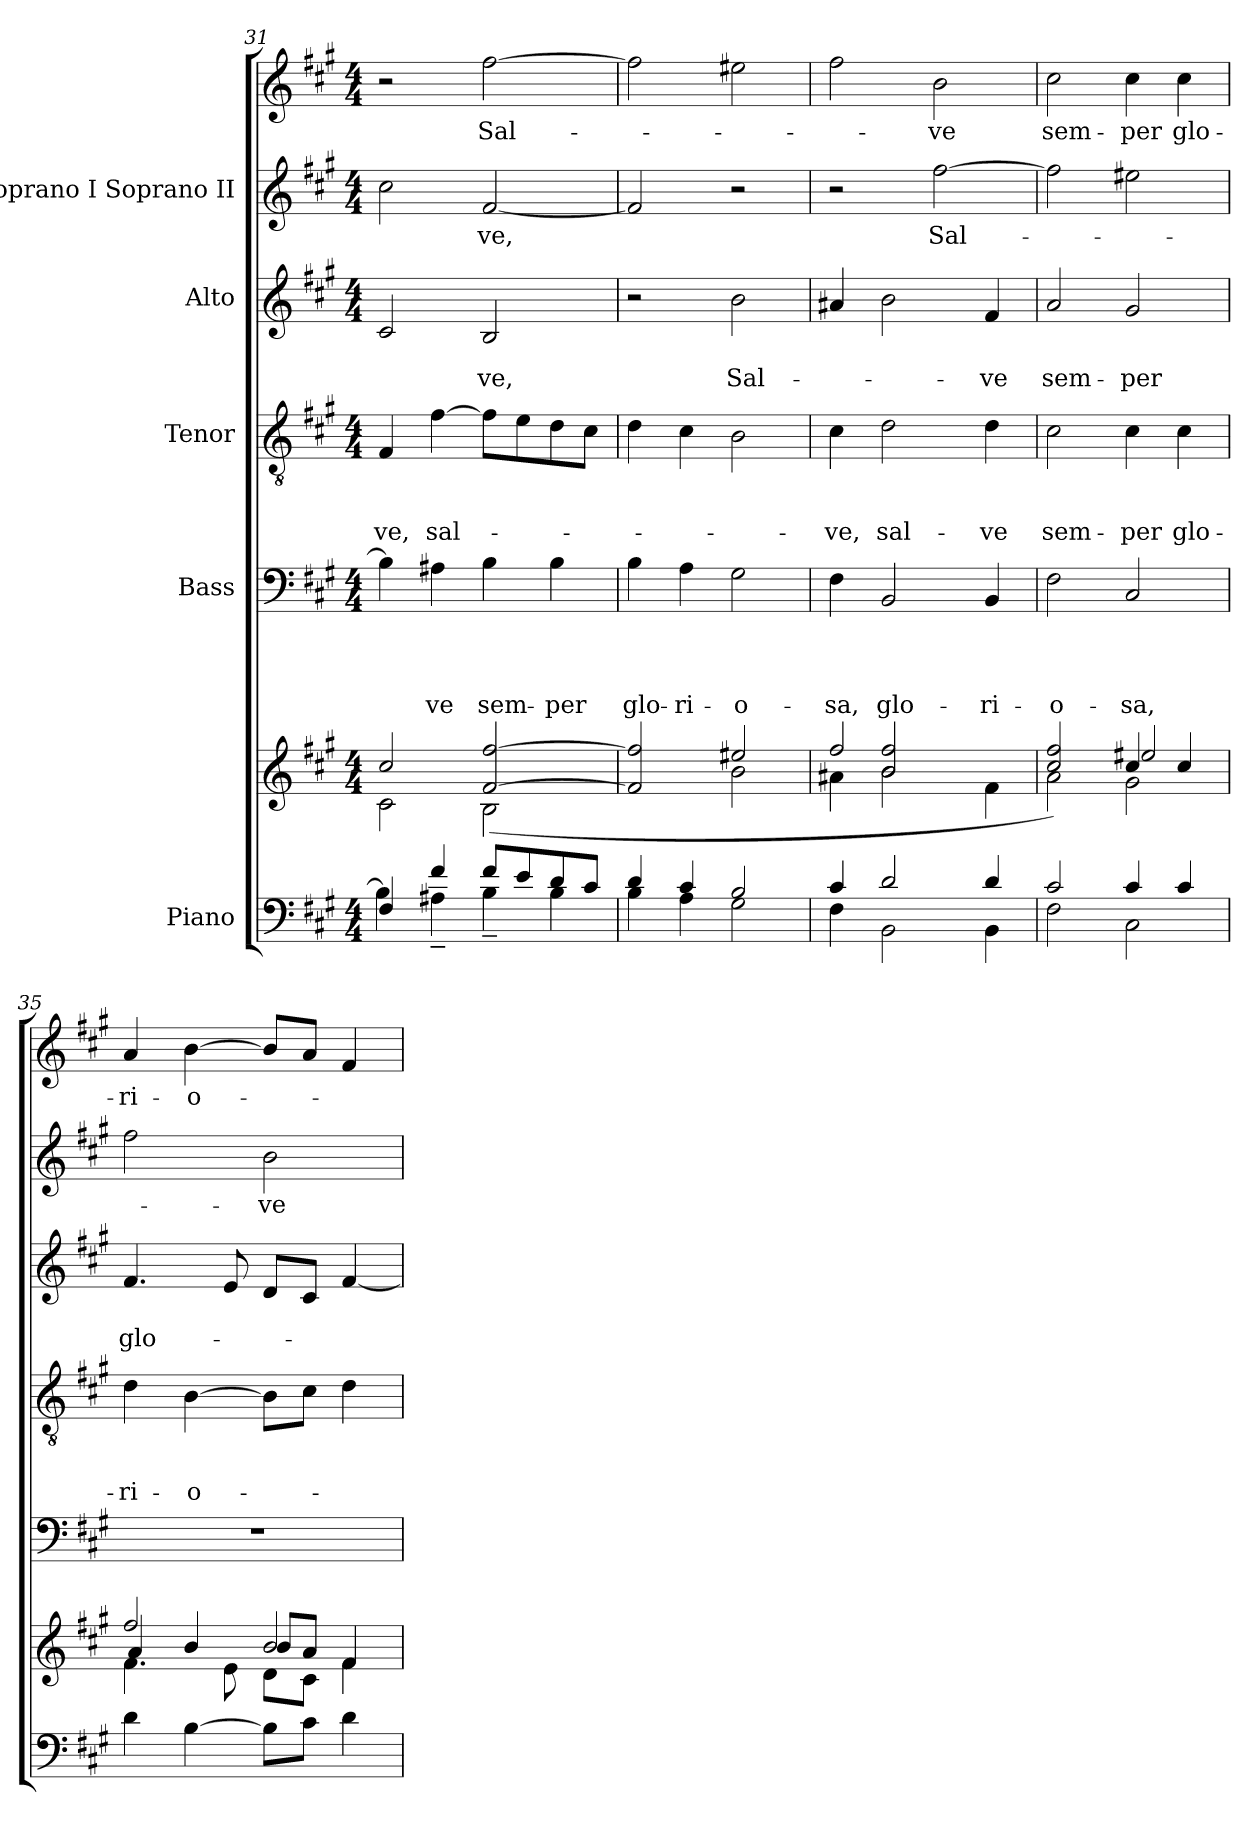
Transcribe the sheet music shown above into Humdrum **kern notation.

**kern	**kern	**kern	**text	**text	**text	**text	**kern	**text	**text	**text	**kern	**text	**text	**kern	**text	**kern	**text
*part5	*part5	*part4	*part4	*part4	*part4	*part4	*part3	*part3	*part3	*part3	*part2	*part2	*part2	*part1	*part1	*part1	*part1
*staff7	*staff6	*staff5	*staff5	*staff5	*staff5	*staff5	*staff4	*staff4	*staff4	*staff4	*staff3	*staff3	*staff3	*staff2	*staff2	*staff1	*staff1
*I"Piano	*	*I"Bass	*	*	*	*	*I"Tenor	*	*	*	*I"Alto	*	*	*I"Soprano I Soprano II	*	*	*
*clefF4	*clefG2	*clefF4	*	*	*	*	*clefGv2	*	*	*	*clefG2	*	*	*clefG2	*	*clefG2	*
*k[f#c#g#]	*k[f#c#g#]	*k[f#c#g#]	*	*	*	*	*k[f#c#g#]	*	*	*	*k[f#c#g#]	*	*	*k[f#c#g#]	*	*k[f#c#g#]	*
*A:	*A:	*A:	*	*	*	*	*A:	*	*	*	*A:	*	*	*A:	*	*A:	*
*M4/4	*M4/4	*M4/4	*	*	*	*	*M4/4	*	*	*	*M4/4	*	*	*M4/4	*	*M4/4	*
=31	=31	=31	=31	=31	=31	=31	=31	=31	=31	=31	=31	=31	=31	=31	=31	=31	=31
*^	*^	*	*	*	*	*	*	*	*	*	*	*	*	*	*	*	*
!	!	!	!	!	!	!	!	!	!	!	!	!LO:LY:b	!	!	!	!	!	!	!
4F#/	4B\]	2cc#/	2c#\	4B\]	.	.	.	.	4F#/	.	.	-ve,	2c#/	.	.	2cc#\	.	2r	.
!	!	!	!	!	!	!	!	!LO:LY:b	!	!	!	!LO:LY:b	!	!	!	!	!	!	!
(4f#/	4A#X~<\	.	.	4A#X\	.	.	.	-ve	[>4f#\	.	.	sal-	.	.	.	.	.	.	.
!	!	!	!	!	!	!	!	!LO:LY:b	!	!	!	!	!	!	!LO:LY:b	!	!LO:LY:b	!	!LO:LY:b
8f#/L	4B~<\	[>2f#/ [>2ff#/	(2B\	4B\	.	.	.	sem-	8f#\L]	.	.	.	2B/	.	-ve,	[<2f#/	-ve,	[>2ff#\	-Sal-
8e/	.	.	.	.	.	.	.	.	8e\	.	.	.	.	.	.	.	.	.	.
!	!	!	!	!	!	!	!	!LO:LY:b	!	!	!	!	!	!	!	!	!	!	!
8d/	4B\	.	.	4B\	.	.	.	-per	8d\	.	.	.	.	.	.	.	.	.	.
8c#/J	.	.	.	.	.	.	.	.	8c#\J	.	.	.	.	.	.	.	.	.	.
=32	=32	=32	=32	=32	=32	=32	=32	=32	=32	=32	=32	=32	=32	=32	=32	=32	=32	=32	=32
!	!	!	!	!	!	!	!	!LO:LY:b	!	!	!	!	!	!	!	!	!	!	!
4d/	4B\	2f#/] 2ff#/]	2ryy	4B\	.	.	.	glo-	4d\	.	.	.	2r	.	.	2f#/]	.	2ff#\]	.
!	!	!	!	!	!	!	!	!LO:LY:b	!	!	!	!	!	!	!	!	!	!	!
4c#/	4A\	.	.	4A\	.	.	.	-ri-	4c#\	.	.	.	.	.	.	.	.	.	.
!	!	!	!	!	!	!	!	!LO:LY:b	!	!	!	!	!	!	!LO:LY:b	!	!	!	!
2B/	2G#\	2ee#X/	2b\	2G#\	.	.	.	-o-	2B\	.	.	.	2b\	.	Sal-	2r	.	2ee#X\	.
=33	=33	=33	=33	=33	=33	=33	=33	=33	=33	=33	=33	=33	=33	=33	=33	=33	=33	=33	=33
*	*	*	*^	*	*	*	*	*	*	*	*	*	*	*	*	*	*	*	*
!	!	!	!	!	!	!	!	!	!LO:LY:b	!	!	!	!LO:LY:b	!	!	!	!	!	!	!
4F#\	4c#/	2ff#/	4a#X\	4ryy	4F#\	.	.	.	-sa,	4c#\	.	.	-ve,	4a#X/	.	.	2r	.	2ff#\	.
!	!	!	!	!	!	!	!	!	!LO:LY:b	!	!	!	!LO:LY:b	!	!	!	!	!	!	!
2d/	2BB\	.	2b\	2b/ 2ff#/	2BB/	.	.	.	glo-	2d\	.	.	sal-	2b\	.	.	.	.	.	.
!	!	!	!	!	!	!	!	!	!	!	!	!	!	!	!	!	!	!LO:LY:b	!	!LO:LY:b
.	.	2ryy	.	.	.	.	.	.	.	.	.	.	.	.	.	.	[>2ff#\	Sal-	2b\	ve
!	!	!	!	!	!	!	!	!	!LO:LY:b	!	!	!	!LO:LY:b	!	!	!LO:LY:b	!	!	!	!
4d/	4BB\	.	4ryy	4f#\	4BB/	.	.	.	-ri-	4d\	.	.	-ve	4f#/	.	-ve	.	.	.	.
!!LO:PB:g=z
=34	=34	=34	=34	=34	=34	=34	=34	=34	=34	=34	=34	=34	=34	=34	=34	=34	=34	=34	=34	=34
!	!	!	!	!	!	!	!	!	!LO:LY:b	!	!	!	!LO:LY:b	!	!	!LO:LY:b	!	!	!	!LO:LY:b
2c#/	2F#\	2cc#/ 2ff#/)	2a\	2ryy	2F#\	.	.	.	-o-	2c#\	.	.	sem-	2a/	.	sem-	2ff#\]	.	2cc#\	-sem-
!	!	!	!	!	!	!	!	!	!LO:LY:b	!	!	!	!LO:LY:b	!	!	!LO:LY:b	!	!	!	!LO:LY:b
4c#/	2C#\	4cc#/	2g#\	2ee#X/	2C#/	.	.	.	-sa,	4c#\	.	.	-per	2g#/	.	-per	2ee#X\	.	4cc#\	-per
!	!	!	!	!	!	!	!	!	!	!	!	!	!LO:LY:b	!	!	!	!	!	!	!LO:LY:b
4c#/	.	4cc#/	.	.	.	.	.	.	.	4c#\	.	.	glo-	.	.	.	.	.	4cc#\	glo-
*v	*v	*	*	*	*	*	*	*	*	*	*	*	*	*	*	*	*	*	*	*
=35	=35	=35	=35	=35	=35	=35	=35	=35	=35	=35	=35	=35	=35	=35	=35	=35	=35	=35	=35
!	!	!	!	!	!	!	!	!	!	!	!	!LO:LY:b	!	!	!LO:LY:b	!	!	!	!LO:LY:b
4d\	2ff#/	4.f#\	4a/	1r	.	.	.	.	4d\	.	.	-ri-	4.f#/	.	glo-	2ff#\	.	4a/	-ri-
!	!	!	!	!	!	!	!	!	!	!	!	!LO:LY:b	!	!	!	!	!	!	!LO:LY:b
[>4B\	.	.	4b/	.	.	.	.	.	[>4B\	.	.	-o-	.	.	.	.	.	[>4b\	-o-
.	.	8e\	.	.	.	.	.	.	.	.	.	.	8e/	.	.	.	.	.	.
!	!	!	!	!	!	!	!	!	!	!	!	!	!	!	!	!	!LO:LY:b	!	!
8B\L]	2b/	8b/L	8d\L	.	.	.	.	.	8B\L]	.	.	.	8d/L	.	.	2b\	-ve	8b/L]	.
8c#\J	.	8a/J	8c#\J	.	.	.	.	.	8c#\J	.	.	.	8c#/J	.	.	.	.	8a/J	.
4d\	.	4f#\	4f#/	.	.	.	.	.	4d\	.	.	.	[<4f#/	.	.	.	.	4f#/	.
*	*v	*v	*v	*	*	*	*	*	*	*	*	*	*	*	*	*	*	*	*
=	=	=	=	=	=	=	=	=	=	=	=	=	=	=	=	=	=
*-	*-	*-	*-	*-	*-	*-	*-	*-	*-	*-	*-	*-	*-	*-	*-	*-	*-
